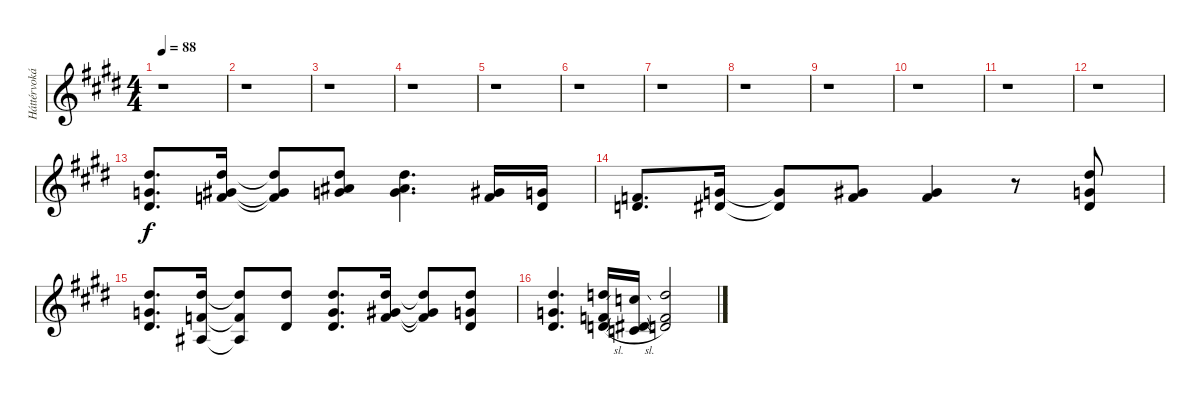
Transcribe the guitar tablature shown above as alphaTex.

\track ("Háttérvokál" "Háttérvoká") {instrument choiraahs}
\staff {score}
\tuning (E4 B3 G3 D3 A2 E2) {hide}
\ts (4 4)
\tempo 88
\clef g2
\ks e
r.1{dy f} |
r.1 |
r.1 |
r.1 |
r.1 |
r.1 |
r.1 |
r.1 |
r.1 |
r.1 |
r.1 |
r.1 |
(11.1 8.2 8.3).8{d} (11.1 9.2 10.3).16 (11.1{t} 9.2{t} 10.3{t}).8 (11.1 11.2 12.3).8 (11.1 11.2 12.3).4{d} (4.1 6.2).16 (3.1 4.2).16 |
(1.1 3.2).8{d} (3.1 4.2).16 (3.1{t} 4.2{t}).8 (4.1 6.2).8 (4.1 6.2).4 r.8 (11.1 8.2 8.3).8 |
(11.1 8.2 8.3).8{d} (11.1 6.2 3.3).16 (11.1{t} 6.2{t} 3.3{t}).8 (11.1 4.2).8 (11.1 8.2 8.3).8{d} (11.1 9.2 10.3).16 (11.1{t} 9.2{t} 10.3{t}).8 (11.1 8.2 8.3).8 |
(11.1 8.2 8.3).4{d} (10.1{sl} 6.2{sl} 7.3{sl}).16 (8.1{sl} 4.2{sl} 5.3{sl}).16 (10.1 6.2 7.3).2
